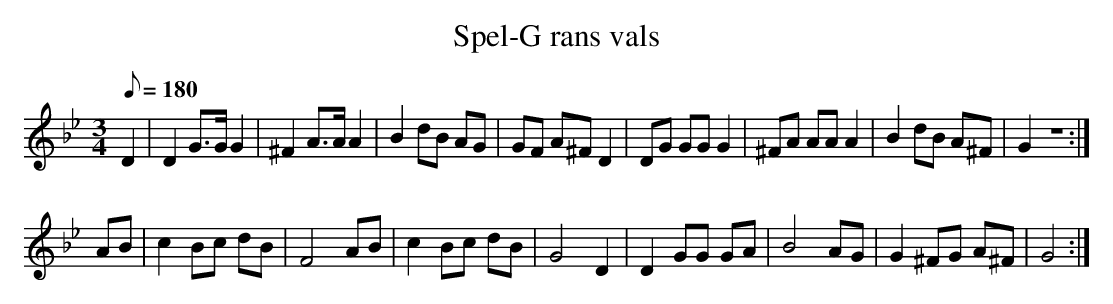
X:1
T:Spel-G rans vals
M:3/4
L:1/8
K:Bb
Q:180
D2| D2 G3/2G/2 G2 | ^F2 A3/2A/2 A2 | B2 dB AG | GF A^F D2 | DG GG G2 | ^FA AA A2 | B2 dB A^F | G2 Z :|
AB | c2 Bc dB | F4 AB | c2 Bc dB | G4 D2 | D2 GG GA | B4 AG | G2 ^FG A^F | G4 :|
